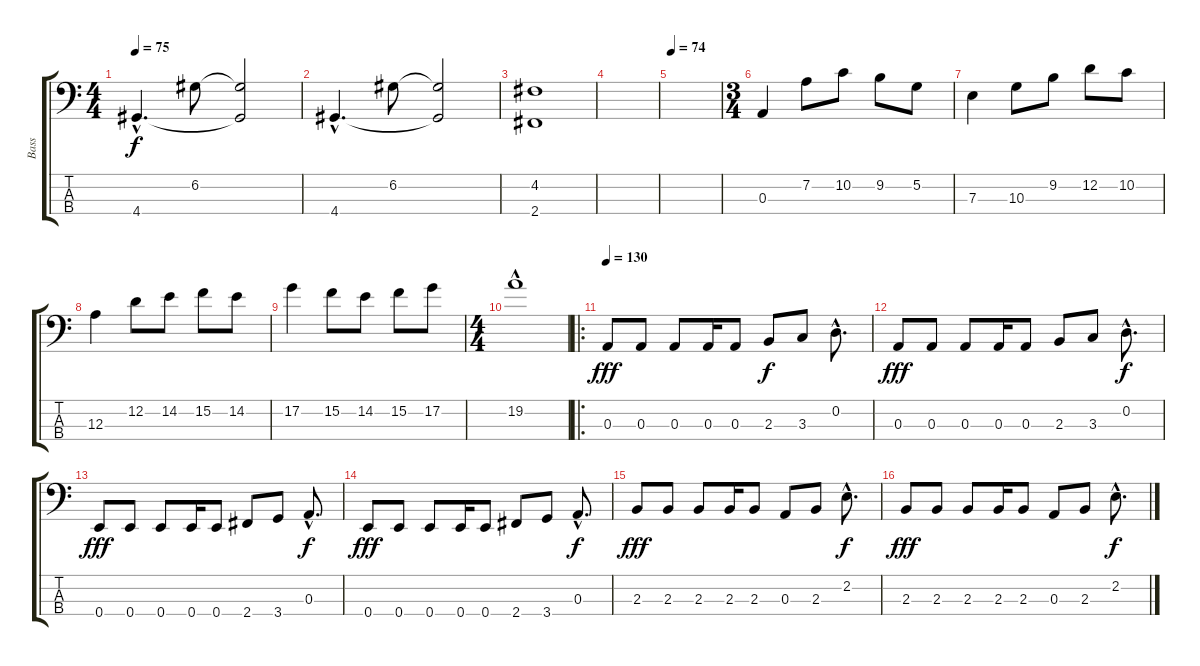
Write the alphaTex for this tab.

\track ("Bass" "Bass") {instrument electricbassfinger}
\staff {score tabs}
\tuning (G2 D2 A1 E1) {hide}
\ts (4 4)
\tempo 75
\clef f4
\ks c
4.4{hac}.4{d dy f} 6.2.8 (6.2{t} 4.4{t}).2 |
4.4{hac}.4{d} 6.2.8 (6.2{t} 4.4{t}).2 |
(4.2 2.4).1 |
|
\tempo 74
|
\ts (3 4)
0.3.4 7.2.8 10.2.8 9.2.8 5.2.8 |
7.3.4 10.3.8 9.2.8 12.2.8 10.2.8 |
12.3.4 12.2.8 14.2.8 15.2.8 14.2.8 |
17.2.4 15.2.8 14.2.8 15.2.8 17.2.8 |
\ts (4 4)
19.2{hac}.1 |
\ro
\tempo 130
0.3.8{dy fff volume 16} 0.3.8 0.3.8 0.3.16 0.3.8 2.3.8{dy f} 3.3.8 0.2{hac}.8{d} |
0.3.8{dy fff} 0.3.8 0.3.8 0.3.16 0.3.8 2.3.8 3.3.8 0.2{hac}.8{d dy f} |
0.4.8{dy fff} 0.4.8 0.4.8 0.4.16 0.4.8 2.4.8 3.4.8 0.3{hac}.8{d dy f} |
0.4.8{dy fff} 0.4.8 0.4.8 0.4.16 0.4.8 2.4.8 3.4.8 0.3{hac}.8{d dy f} |
2.3.8{dy fff} 2.3.8 2.3.8 2.3.16 2.3.8 0.3.8 2.3.8 2.2{hac}.8{d dy f} |
2.3.8{dy fff} 2.3.8 2.3.8 2.3.16 2.3.8 0.3.8 2.3.8 2.2{hac}.8{d dy f}
